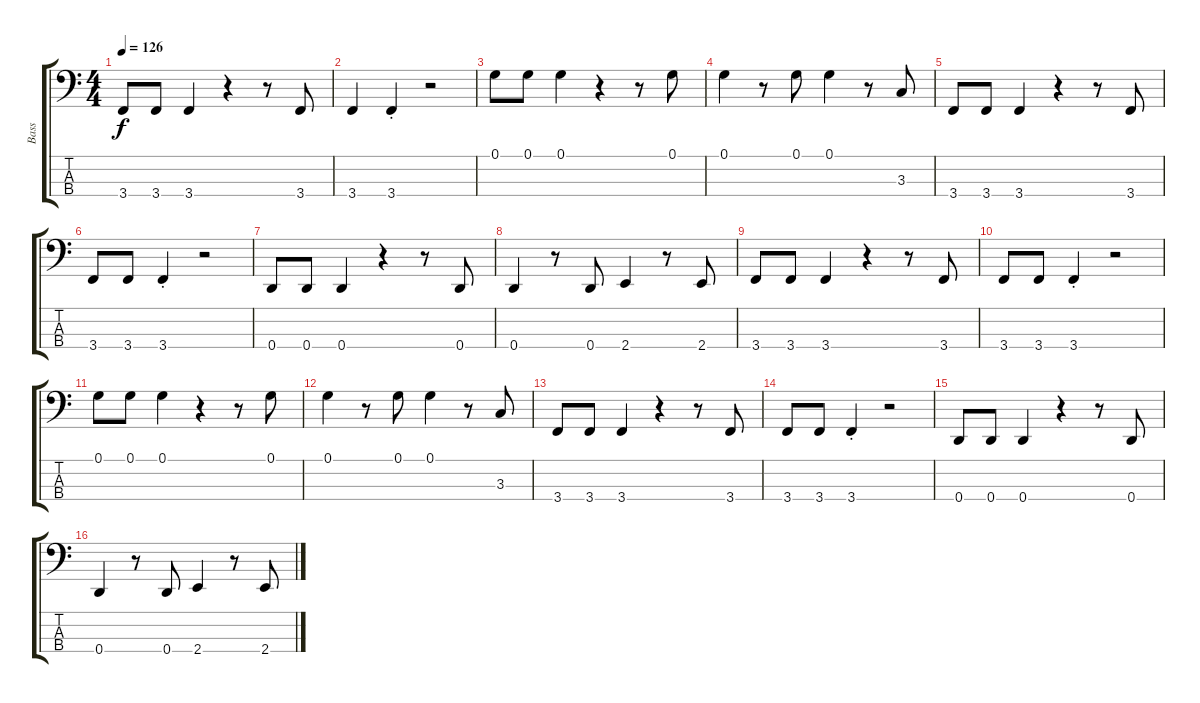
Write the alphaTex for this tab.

\track ("Bass" "Bass") {instrument electricbassfinger}
\staff {score tabs}
\tuning (G2 D2 A1 D1) {hide}
\ts (4 4)
\tempo 126
\clef f4
\ks c
3.4.8{dy f} 3.4.8 3.4.4 r.4 r.8 3.4.8 |
3.4.4 3.4{st}.4 r.2 |
0.1.8 0.1.8 0.1.4 r.4 r.8 0.1.8 |
0.1.4 r.8 0.1.8 0.1.4 r.8 3.3.8 |
3.4.8 3.4.8 3.4.4 r.4 r.8 3.4.8 |
3.4.8 3.4.8 3.4{st}.4 r.2 |
0.4.8 0.4.8 0.4.4 r.4 r.8 0.4.8 |
0.4.4 r.8 0.4.8 2.4.4 r.8 2.4.8 |
3.4.8 3.4.8 3.4.4 r.4 r.8 3.4.8 |
3.4.8 3.4.8 3.4{st}.4 r.2 |
0.1.8 0.1.8 0.1.4 r.4 r.8 0.1.8 |
0.1.4 r.8 0.1.8 0.1.4 r.8 3.3.8 |
3.4.8 3.4.8 3.4.4 r.4 r.8 3.4.8 |
3.4.8 3.4.8 3.4{st}.4 r.2 |
0.4.8 0.4.8 0.4.4 r.4 r.8 0.4.8 |
0.4.4 r.8 0.4.8 2.4.4 r.8 2.4.8
